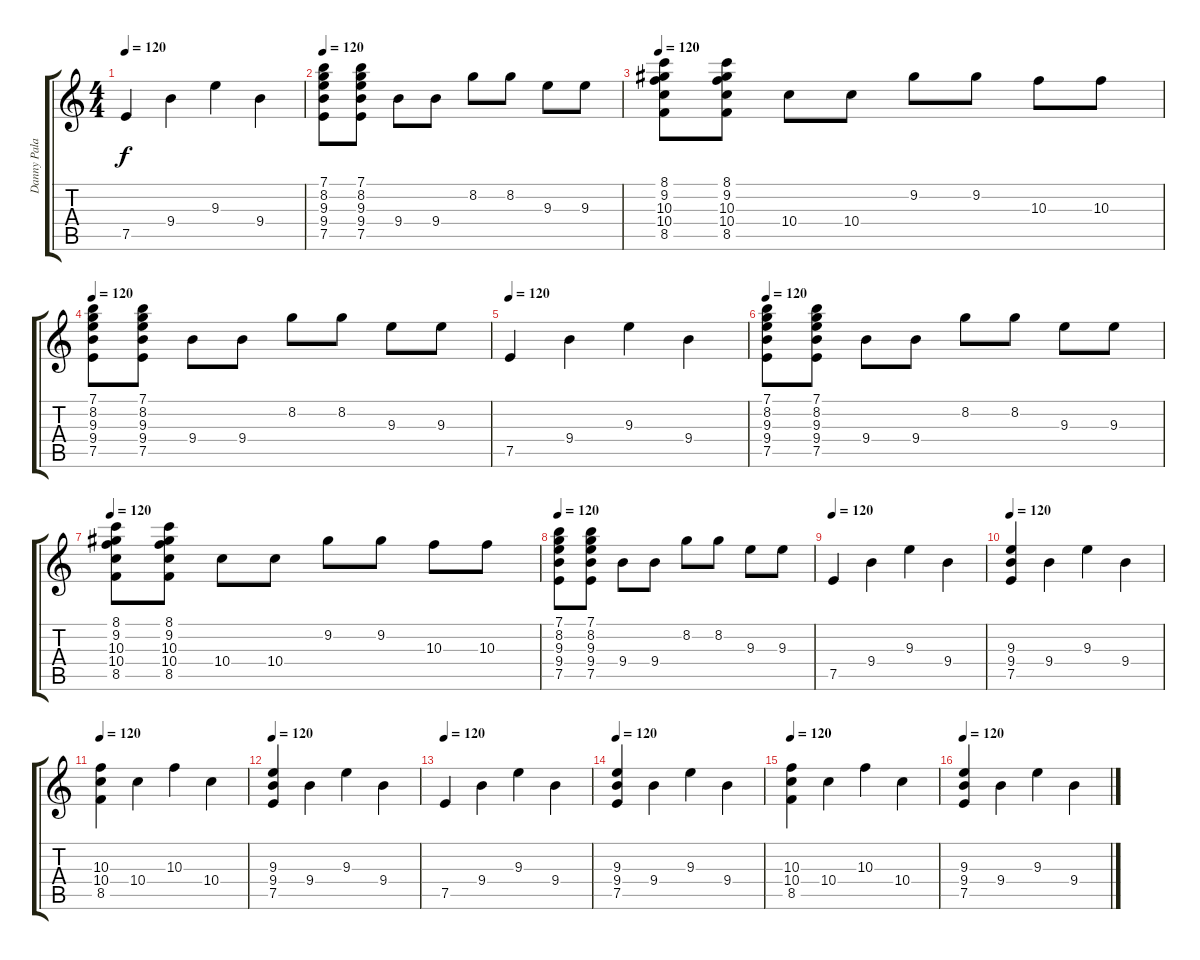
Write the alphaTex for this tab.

\track ("Danny Palacio" "Danny Pala") {instrument acousticguitarnylon}
\staff {score tabs}
\tuning (E4 B3 G3 D3 A2 E2) {hide}
\ts (4 4)
\tempo 120
\clef g2
\ks c
7.5.4{dy f} 9.4.4 9.3.4 9.4.4 |
\tempo 120
(7.1 8.2 9.3 9.4 7.5).8 (7.1 8.2 9.3 9.4 7.5).8 9.4.8 9.4.8 8.2.8 8.2.8 9.3.8 9.3.8 |
\tempo 120
(8.1 9.2 10.3 10.4 8.5).8 (8.1 9.2 10.3 10.4 8.5).8 10.4.8 10.4.8 9.2.8 9.2.8 10.3.8 10.3.8 |
\tempo 120
(7.1 8.2 9.3 9.4 7.5).8 (7.1 8.2 9.3 9.4 7.5).8 9.4.8 9.4.8 8.2.8 8.2.8 9.3.8 9.3.8 |
\tempo 120
7.5.4 9.4.4 9.3.4 9.4.4 |
\tempo 120
(7.1 8.2 9.3 9.4 7.5).8 (7.1 8.2 9.3 9.4 7.5).8 9.4.8 9.4.8 8.2.8 8.2.8 9.3.8 9.3.8 |
\tempo 120
(8.1 9.2 10.3 10.4 8.5).8 (8.1 9.2 10.3 10.4 8.5).8 10.4.8 10.4.8 9.2.8 9.2.8 10.3.8 10.3.8 |
\tempo 120
(7.1 8.2 9.3 9.4 7.5).8 (7.1 8.2 9.3 9.4 7.5).8 9.4.8 9.4.8 8.2.8 8.2.8 9.3.8 9.3.8 |
\tempo 120
7.5.4 9.4.4 9.3.4 9.4.4 |
\tempo 120
(9.3 9.4 7.5).4 9.4.4 9.3.4 9.4.4 |
\tempo 120
(10.3 10.4 8.5).4 10.4.4 10.3.4 10.4.4 |
\tempo 120
(9.3 9.4 7.5).4 9.4.4 9.3.4 9.4.4 |
\tempo 120
7.5.4 9.4.4 9.3.4 9.4.4 |
\tempo 120
(9.3 9.4 7.5).4 9.4.4 9.3.4 9.4.4 |
\tempo 120
(10.3 10.4 8.5).4 10.4.4 10.3.4 10.4.4 |
\tempo 120
(9.3 9.4 7.5).4 9.4.4 9.3.4 9.4.4
